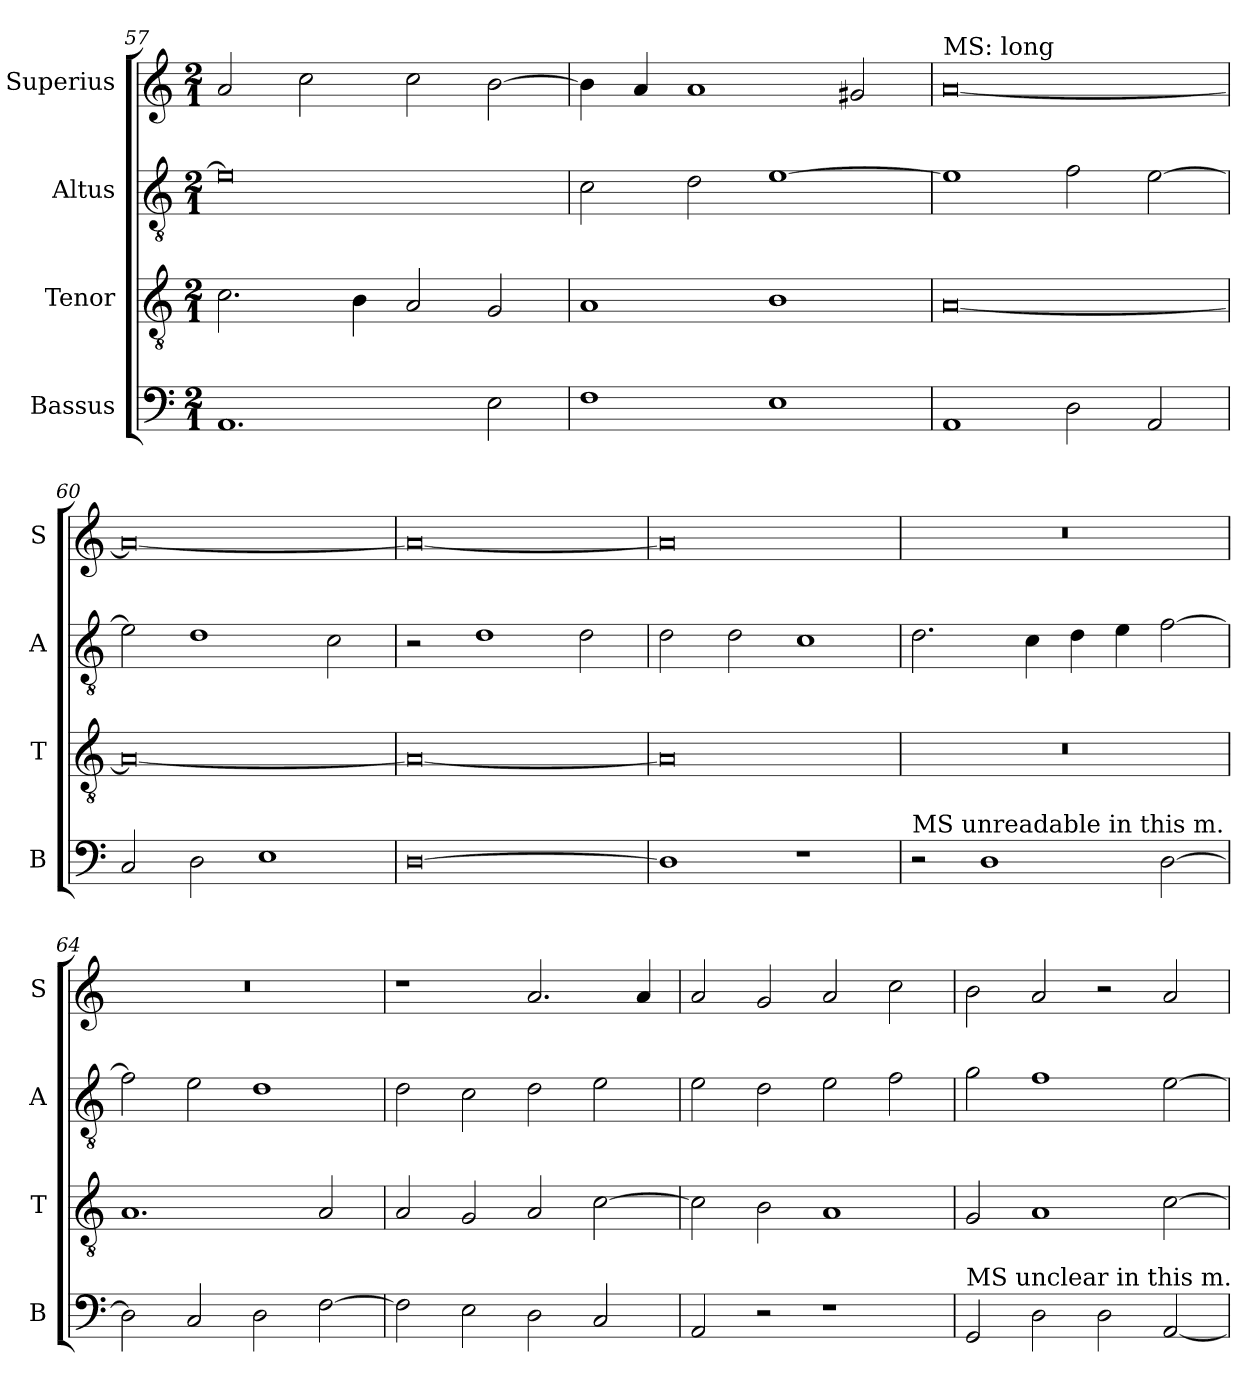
**kern	**kern	**kern	**kern
*part4	*part3	*part2	*part1
*staff4	*staff3	*staff2	*staff1
*I"Bassus	*I"Tenor	*I"Altus	*I"Superius
*I'B	*I'T	*I'A	*I'S
*clefF4	*clefGv2	*clefGv2	*clefG2
*k[]	*k[]	*k[]	*k[]
*a:	*a:	*a:	*a:
*M2/1	*M2/1	*M2/1	*M2/1
=57	=57	=57	=57
1.AA	2.c	0e]	2a
.	.	.	2cc
.	4B	.	.
.	2A	.	2cc
2E	2G	.	[2b
=58	=58	=58	=58
1F	1A	2c	4b]
.	.	.	4a
.	.	2d	1a
1E	1B	[1e	.
.	.	.	2g#X
=59	=59	=59	=59
!	!	!	!LO:TX:a:t=MS&colon; long
1AA	[0A	1e]	[0a
2D	.	2f	.
2AA	.	[2e	.
=60	=60	=60	=60
2C	0A_	2e]	0a_
2D	.	1d	.
1E	.	.	.
.	.	2c	.
=61	=61	=61	=61
[0D	0A_	2r	0a_
.	.	1d	.
.	.	2d	.
=62	=62	=62	=62
1D]	0A]	2d	0a]
.	.	2d	.
1r	.	1c	.
=63	=63	=63	=63
!LO:TX:a:t=MS unreadable in this m.	!	!	!
2r	0r	2.d	0r
1D	.	.	.
.	.	4c	.
.	.	4d	.
.	.	4e	.
[2D	.	[2f	.
=64	=64	=64	=64
2D]	1.A	2f]	0r
2C	.	2e	.
2D	.	1d	.
[2F	2A	.	.
=65	=65	=65	=65
2F]	2A	2d	1r
2E	2G	2c	.
2D	2A	2d	2.a
2C	[2c	2e	.
.	.	.	4a
=66	=66	=66	=66
2AA	2c]	2e	2a
2r	2B	2d	2g
1r	1A	2e	2a
.	.	2f	2cc
=67	=67	=67	=67
!LO:TX:a:t=MS unclear in this m.	!	!	!
2GG	2G	2g	2b
2D	1A	1f	2a
2D	.	.	2r
[2AA	[2c	[2e	2a
=	=	=	=
*-	*-	*-	*-
